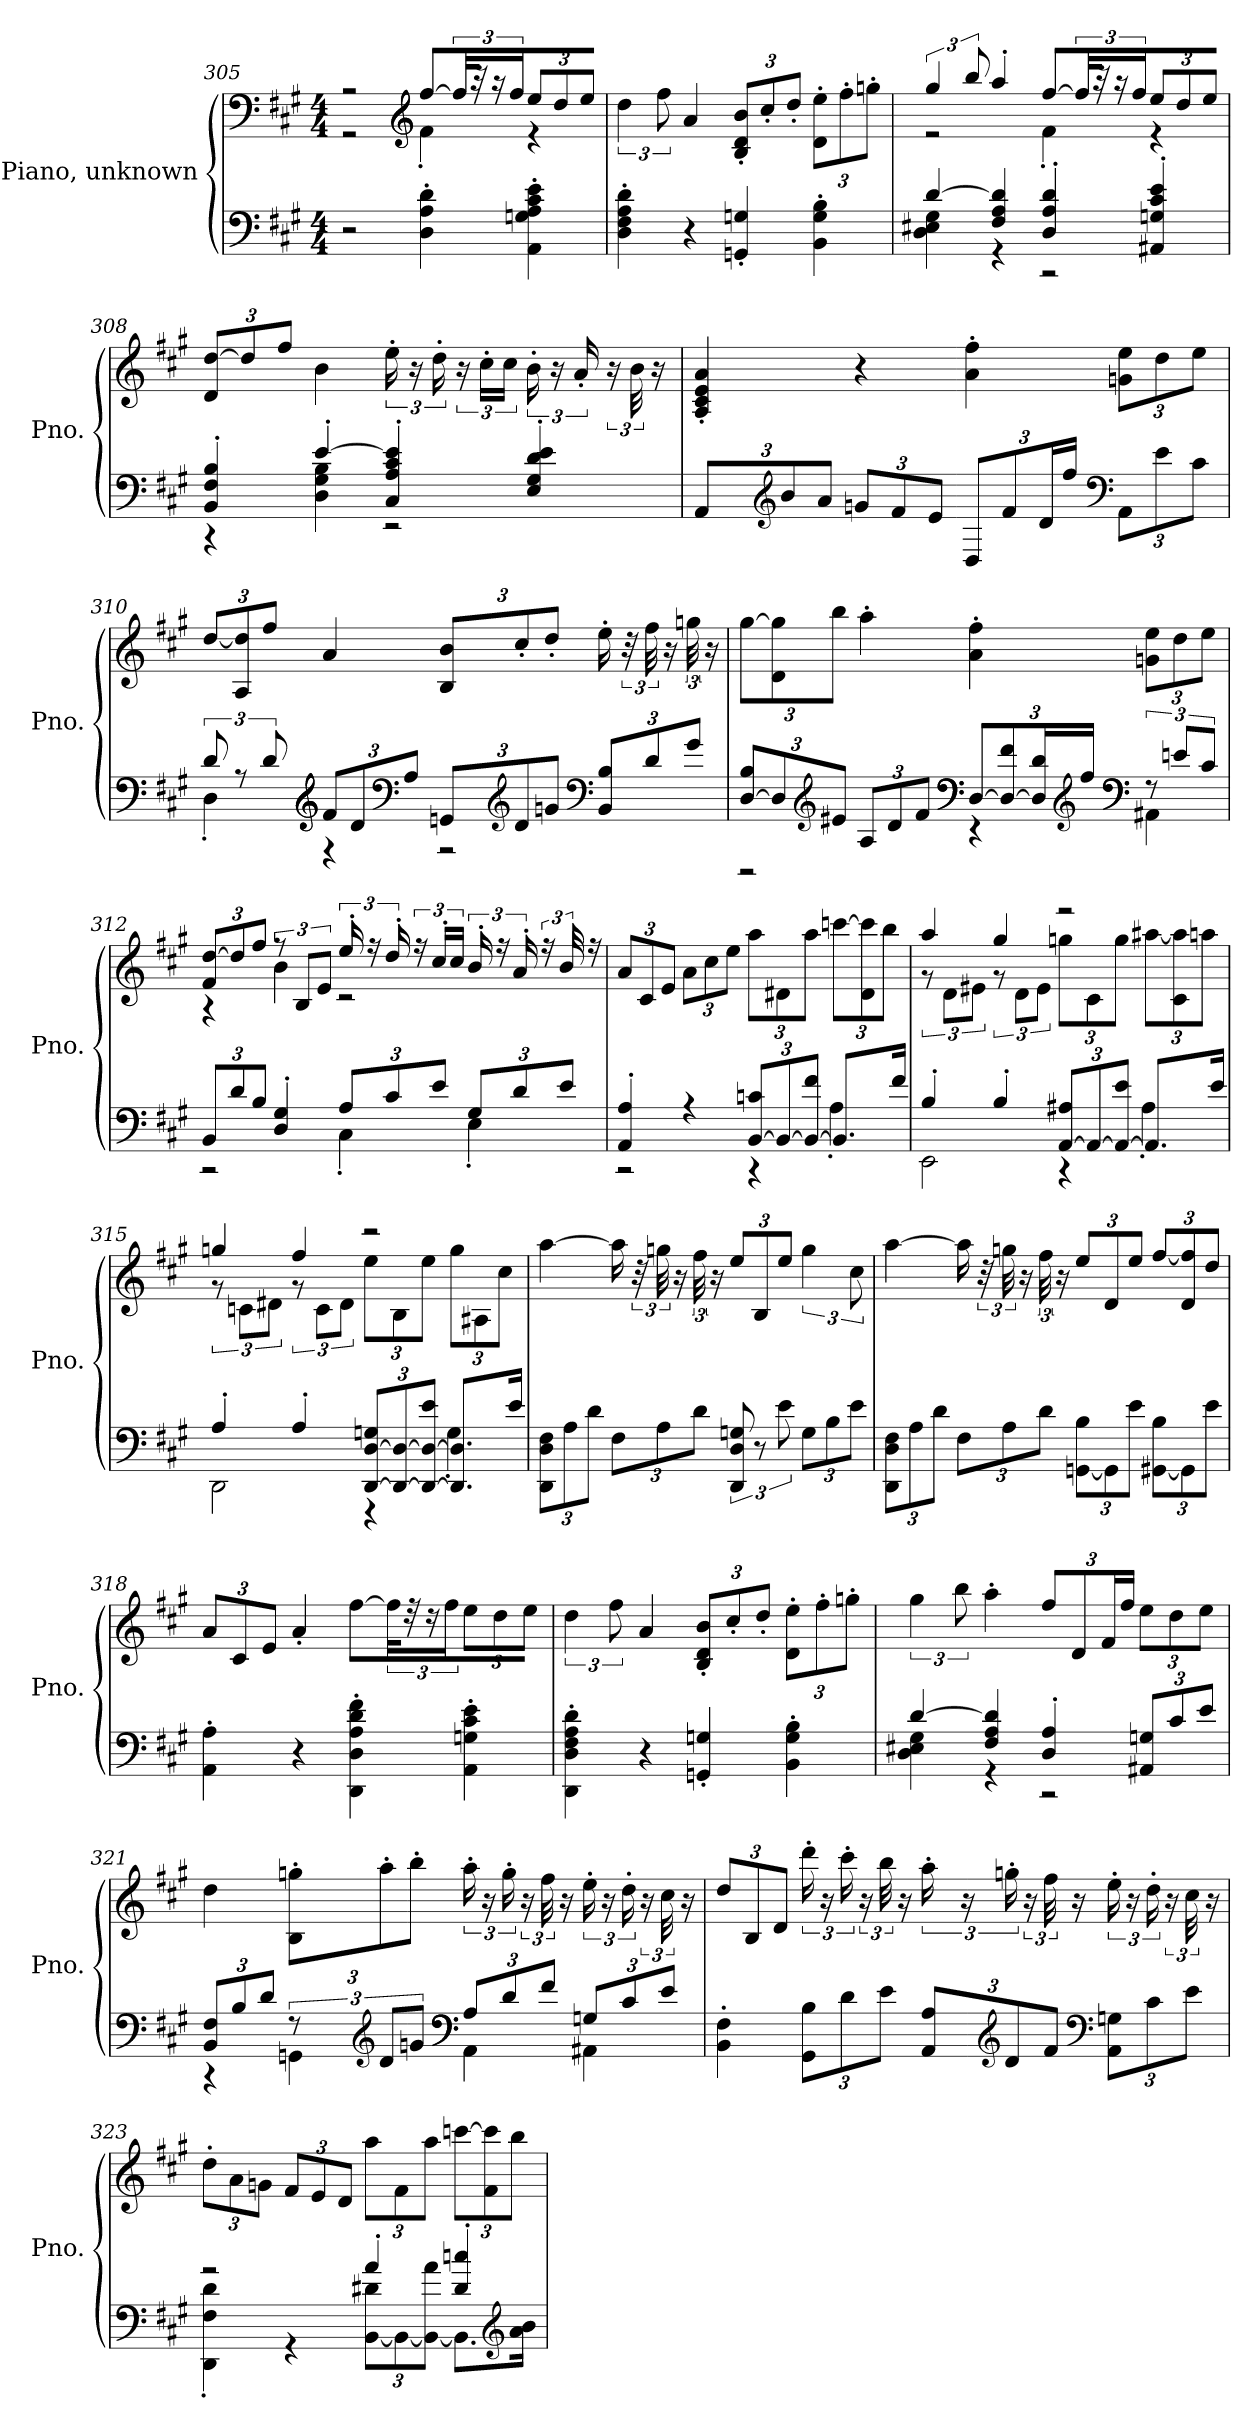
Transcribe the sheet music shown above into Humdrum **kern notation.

**kern	**kern
*part1	*part1
*staff2	*staff1
*I"Piano, unknown	*
*I'Pno.	*
*clefF4	*clefF4
*k[f#c#g#]	*k[f#c#g#]
*M4/4	*M4/4
=305	=305
*	*^
2r	2r	2r
*	*clefG2	*
4D\' 4A\' 4d\'	[8ff#/L	4f#'\
.	48ff#/Jkk]	.
.	48r	.
.	24r	.
.	24ff#/	.
*	*Xbrackettup	*
4AA\' 4Gn\' 4A\' 4c#\' 4e\'	12ee/L	4r
.	12dd/	.
.	12ee/J	.
*	*v	*v
=306	=306
*	*brackettup
4D\' 4F#\' 4A\' 4d\'	6dd\
.	12ff#\
4r	4a/
*	*Xbrackettup
4GGn/' 4Gn/'	12B/' 12d/' 12b/'L
.	12cc#'/
.	12dd'/J
4BB\' 4G\' 4B\'	12d\' 12ee\'L
.	12ff#'\
.	12ggn'\J
!!LO:LB:g=z
=307	=307
*^	*
*	*	*brackettup
*	*	*^
[4d/	4D\ 4E#X\ 4G#\	6gg#/	2r
.	.	12bb/	.
4F#/ 4A/ 4d/]	4r	4aa'/	.
4D/' 4A/' 4d/'	2r	[8ff#/L	4f#'\
.	.	48ff#/Jkk]	.
.	.	48r	.
.	.	24r	.
.	.	24ff#/	.
*	*	*Xbrackettup	*
4AA#X/' 4Gn/' 4c#/' 4e/'	.	12ee/L	4r
.	.	12dd/	.
.	.	12ee/J	.
*	*	*v	*v
=308	=308	=308
4BB/' 4F#/' 4B/'	4r	12d/ [12dd/L
.	.	12dd/]
.	.	12ff#/J
[4e'/	4D\ 4G#\ 4B\	4b\
*	*	*brackettup
4C#/' 4A/' 4c#/' 4e/]'	2r	24ee'\
.	.	24r
.	.	24dd'\
.	.	24r
.	.	24cc#'\LL
.	.	24cc#\JJ
4E/' 4G#/' 4d/' 4e/'	.	24b'\
.	.	24r
.	.	24a'/
.	.	24r
.	.	48b\
.	.	16r
*v	*v	*
!!LO:LB:g=z
=309	=309
*Xbrackettup	*
12AA/L	4A/' 4c#/' 4e/' 4a/'
*clefG2	*
12b/	.
12a/J	.
12gn/L	4r
12f#/	.
12e/J	.
12D/L	4a\' 4ff#\'
12f#/	.
24d/L	.
24ff#/JJ	.
*clefF4	*
*	*Xbrackettup
12AA\L	12gn\ 12ee\L
12e\	12dd\
12c#\J	12ee\J
=310	=310
*brackettup	*
*^	*
12d/	4D'\	[12dd/L
12r	.	12A/ 12dd/]
12d/	.	12ff#/J
*clefG2	*	*
*Xbrackettup	*	*
12f#/L	4r	4a/
12d/	.	.
*clefF4	*	*
12A/J	.	.
12GGn/L	2r	12B/ 12b/L
*clefG2	*	*
12d/	.	12cc#'/
12gn/J	.	12dd'/J
*clefF4	*	*
12BB/ 12B/L	.	16ee'\
*	*	*brackettup
.	.	48r
12d/	.	48ff#\
.	.	16r
12g/J	.	48ggn\
.	.	16r
!!LO:LB:g=z
=311	=311	=311
*	*	*Xbrackettup
[12D/ 12B/L	2r	[12gg#\L
12D/]	.	12d\ 12gg#\]
*clefG2	*	*
12e#X/J	.	12bb\J
12A/L	.	4aa'\
12d/	.	.
12f#/J	.	.
*clefF4	*	*
[12D/L	4r	4a\' 4ff#\'
12D/_ 12f#/	.	.
24D/] 24d/L	.	.
*clefG2	*	*
24ff#/JJ	.	.
*clefF4	*	*
*brackettup	*	*
12r	4AA#X\	12gn\ 12ee\L
12en/L	.	12dd\
12c#/J	.	12ee\J
!!LO:LB:g=z
=312	=312	=312
*Xbrackettup	*	*
*	*	*^
12BB/L	2r	12f#/ [12dd/L	4r
12d/	.	12dd/]	.
12B/J	.	12ff#/J	.
*	*	*brackettup	*
4D/' 4G#/'	.	12r	4b\
.	.	12B/L	.
.	.	12e/J	.
12A/L	4C#'\	24ee'/	2r
.	.	24r	.
12c#/	.	24dd'/	.
.	.	24r	.
12e/J	.	24cc#'/LL	.
.	.	24cc#/JJ	.
12G#/L	4E'\	24b'/	.
.	.	24r	.
12d/	.	24a'/	.
.	.	24r	.
12e/J	.	48b/	.
.	.	16r	.
*	*	*v	*v
=313	=313	=313
*	*	*Xbrackettup
4AA/' 4A/'	2r	12a/L
.	.	12c#/
.	.	12e/J
4r	.	12a\L
.	.	12cc#\
.	.	12ee\J
[12BB/ 12cn/L	4r	12aa\L
12BB/_	.	12d#X\
12BB/_ 12f#/J	.	12aa\J
8.BB/L]	4A'\	[12cccn\L
.	.	12d#\ 12ccc\]
.	.	12bb\J
16f#/Jk	.	.
!!LO:LB:g=z
=314	=314	=314
*	*	*^
*	*	*	*brackettup
4B'/	2EE\	4aa/	12r
.	.	.	12d\L
.	.	.	12e#X\J
4B'/	.	4gg#/	12r
.	.	.	12d\L
.	.	.	12e#\J
*	*	*	*Xbrackettup
[12AA/ 12A#X/L	4r	2r	12ggn\L
12AA/_	.	.	12c#\
12AA/_ 12e/J	.	.	12gg\J
8.AA/L]	4A#'\	.	[12aa#X\L
.	.	.	12c#\ 12aa#\]
.	.	.	12aan\J
16e/Jk	.	.	.
=315	=315	=315	=315
*	*	*	*brackettup
4A'/	2DD\	4ggn/	12r
.	.	.	12cn\L
.	.	.	12d#X\J
4A'/	.	4ff#/	12r
.	.	.	12c\L
.	.	.	12d#\J
*	*	*	*Xbrackettup
[12DD/ [12D/ 12Gn/L	4r	2r	12ee\L
12DD/_ 12D/_	.	.	12B\
12DD/_ 12D/_ 12e/J	.	.	12ee\J
8.DD/] 8.D/]L	4G'\	.	12gg\L
.	.	.	12A#X\
.	.	.	12cc#\J
16e/Jk	.	.	.
*v	*v	*	*
*	*v	*v
!!LO:PB:g=z
=316	=316
12DD\ 12D\ 12F#\L	[4aa\
12A\	.
12d\J	.
12F#\L	16aa\]
*	*brackettup
.	48r
12A\	48ggn\
.	16r
12d\J	48ff#\
.	16r
*brackettup	*Xbrackettup
12DD/ 12D/ 12Gn/	12ee/L
12r	12B/
12e\	12ee/J
*Xbrackettup	*brackettup
12G\L	6gg\
12B\	.
12e\J	12cc#\
=317	=317
12DD\ 12D\ 12F#\L	[4aa\
12A\	.
12d\J	.
12F#\L	16aa\]
.	48r
12A\	48ggn\
.	16r
12d\J	48ff#\
.	16r
*	*Xbrackettup
[12GGn\ 12B\L	12ee/L
12GG\]	12d/
12e\J	12ee/J
[12GG#X\ 12B\L	[12ff#/L
12GG#\]	12d/ 12ff#/]
12e\J	12dd/J
!!LO:LB:g=z
=318	=318
4AA\' 4A\'	12a/L
.	12c#/
.	12e/J
4r	4a'/
4DD\' 4D\' 4A\' 4d\' 4f#\'	[8ff#\L
*	*brackettup
.	48ff#\Jkk]
.	48r
.	24r
.	24ff#\
*	*Xbrackettup
4AA\' 4Gn\' 4c#\' 4e\'	12ee\L
.	12dd\
.	12ee\J
=319	=319
*	*brackettup
4DD\' 4D\' 4F#\' 4A\' 4d\'	6dd\
.	12ff#\
4r	4a/
*	*Xbrackettup
4GGn/' 4Gn/'	12B/' 12d/' 12b/'L
.	12cc#'/
.	12dd'/J
4BB\' 4G\' 4B\'	12d\' 12ee\'L
.	12ff#'\
.	12ggn'\J
=320	=320
*^	*
*	*	*brackettup
[4d/	4D\ 4E#X\ 4G#\	6gg#\
.	.	12bb\
4F#/ 4A/ 4d/]	4r	4aa'\
*	*	*Xbrackettup
4D/' 4A/'	2r	12ff#/L
.	.	12d/
.	.	24f#/L
.	.	24ff#/JJ
12AA#X/ 12Gn/L	.	12ee\L
12c#/	.	12dd\
12e/J	.	12ee\J
!!LO:LB:g=z
=321	=321	=321
12BB/ 12F#/L	4r	4dd\
12B/	.	.
12d/J	.	.
*brackettup	*	*
12r	4GGn\	12B\' 12ggn\'L
*clefG2	*	*
12d/L	.	12aa'\
12gn/J	.	12bb'\J
*clefF4	*	*
*Xbrackettup	*	*brackettup
12A/L	4AA\	24aa'\
.	.	24r
12d/	.	24gg'\
.	.	24r
12f#/J	.	48ff#\
.	.	16r
12Gn/L	4AA#X\	24ee'\
.	.	24r
12c#/	.	24dd'\
.	.	24r
12e/J	.	48cc#\
.	.	16r
*v	*v	*
!!LO:LB:g=z
=322	=322
*	*Xbrackettup
4BB\' 4F#\'	12dd/L
.	12B/
.	12d/J
*	*brackettup
12GG#\ 12B\L	24ddd'\
.	24r
12d\	24ccc#'\
.	24r
12e\J	48bb\
.	16r
12AA/ 12A/L	24aa'\
.	24r
*clefG2	*
12d/	24ggn'\
.	24r
12f#/J	48ff#\
.	16r
*clefF4	*
12AA\ 12Gn\L	24ee'\
.	24r
12c#\	24dd'\
.	24r
12e\J	48cc#\
.	16r
=323	=323
*^	*
*	*	*Xbrackettup
2r	4DD\' 4F#\' 4d\'	12dd'\L
.	.	12a\
.	.	12gn\J
.	4r	12f#/L
.	.	12e/
.	.	12d/J
4a'/	[12BB\ 12d#X\L	12aa\L
.	12BB\_	12f#\
.	12BB\_ 12a\J	12aa\J
4d#/' 4ccn/'	8.BB\L]	[12cccn\L
.	.	12f#\ 12ccc\]
.	.	12bb\J
*clefG2	*	*
.	16a\ 16b\Jk	.
*v	*v	*
=	=
*-	*-
